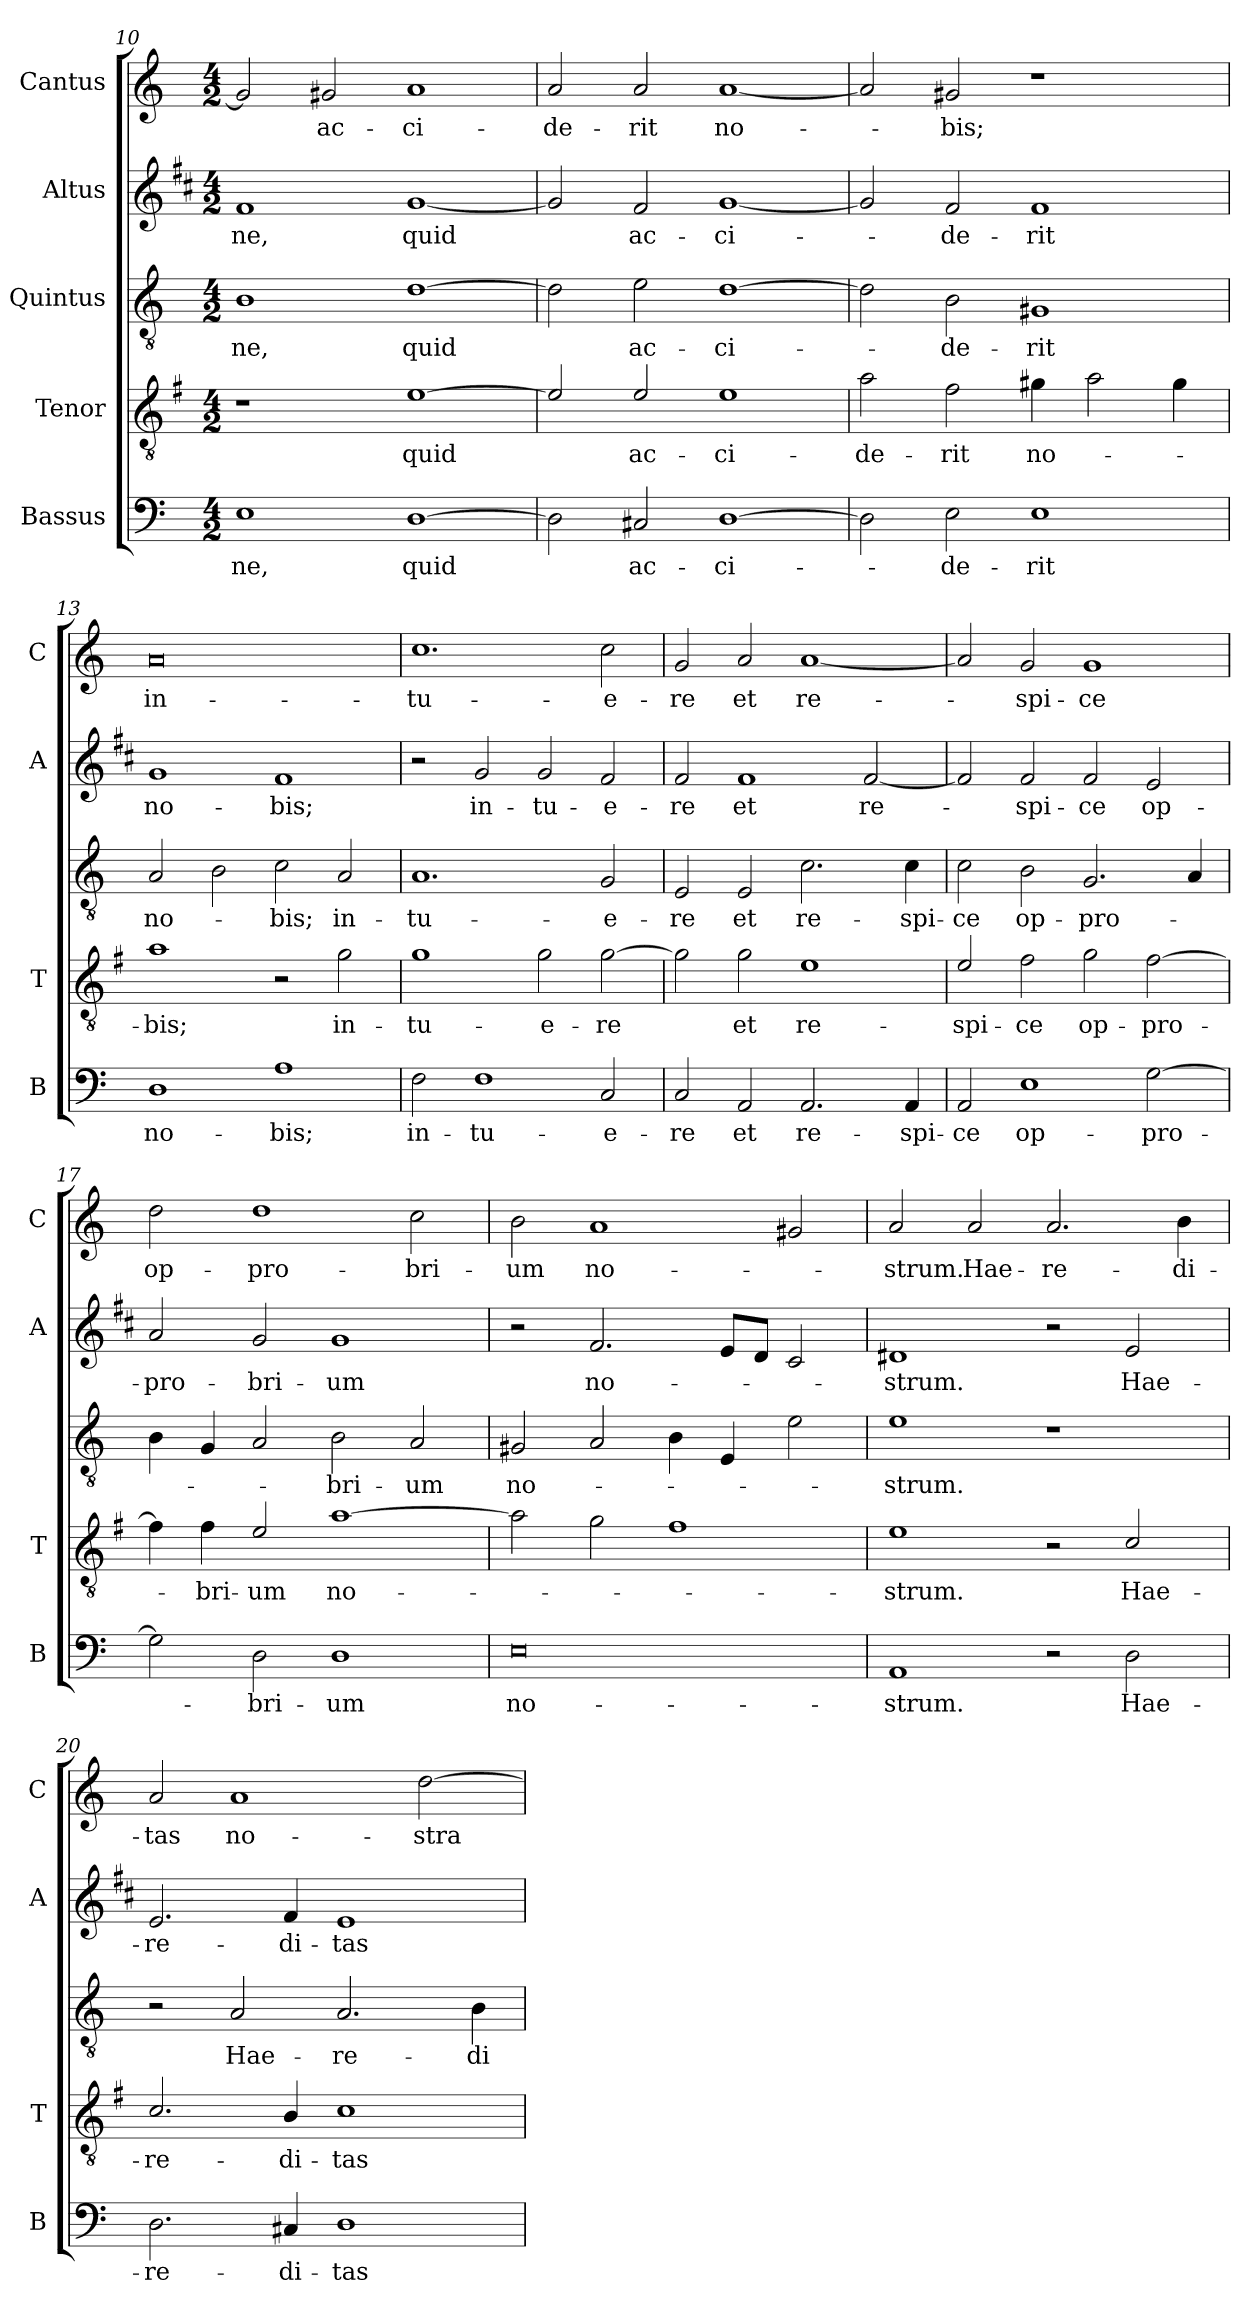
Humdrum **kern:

**kern	**text	**kern	**text	**kern	**text	**kern	**text	**kern	**text
*part5	*part5	*part4	*part4	*part3	*part3	*part2	*part2	*part1	*part1
*staff5	*staff5	*staff4	*staff4	*staff3	*staff3	*staff2	*staff2	*staff1	*staff1
*I"Bassus	*	*I"Tenor	*	*I"Quintus	*	*I"Altus	*	*I"Cantus	*
*I'B	*	*I'T	*	*	*	*I'A	*	*I'C	*
*clefF4	*	*clefGv2	*	*clefGv2	*	*clefG2	*	*clefG2	*
*	*	*ITrd4c7	*	*	*	*ITrd1c2	*	*	*
*k[]	*	*k[]	*	*k[]	*	*k[]	*	*k[]	*
*C:	*	*C:	*	*C:	*	*C:	*	*C:	*
*M4/2	*	*M4/2	*	*M4/2	*	*M4/2	*	*M4/2	*
=10	=10	=10	=10	=10	=10	=10	=10	=10	=10
!	!LO:LY:b	!	!	!	!LO:LY:b	!	!LO:LY:b	!	!
1E	-ne,	1r	.	1B	-ne,	1e	-ne,	2g#/]	.
!	!	!	!	!	!	!	!	!	!LO:LY:b
.	.	.	.	.	.	.	.	2g#X/	ac-
!	!LO:LY:b	!	!LO:LY:b	!	!LO:LY:b	!	!LO:LY:b	!	!LO:LY:b
[1D	quid	[1A	quid	[1d	quid	[1f	quid	1a	-ci-
!!LO:PB:g=z
=11	=11	=11	=11	=11	=11	=11	=11	=11	=11
!	!	!	!	!	!	!	!	!	!LO:LY:b
2D\]	.	2A/]	.	2d\]	.	2f/]	.	2a/	-de-
!	!LO:LY:b	!	!LO:LY:b	!	!LO:LY:b	!	!LO:LY:b	!	!LO:LY:b
2C#X/	ac-	2A/	ac-	2e\	ac-	2e/	ac-	2a/	-rit
!	!LO:LY:b	!	!LO:LY:b	!	!LO:LY:b	!	!LO:LY:b	!	!LO:LY:b
[1D	-ci-	1A	-ci-	[1d	-ci-	[1f	-ci-	[1a	no-
=12	=12	=12	=12	=12	=12	=12	=12	=12	=12
!	!	!	!LO:LY:b	!	!	!	!	!	!
2D\]	.	2d\	-de-	2d\]	.	2f/]	.	2a/]	.
!	!LO:LY:b	!	!LO:LY:b	!	!LO:LY:b	!	!LO:LY:b	!	!LO:LY:b
2E\	-de-	2B\	-rit	2B\	-de-	2e/	-de-	2g#X/	-bis;
!	!LO:LY:b	!	!LO:LY:b	!	!LO:LY:b	!	!LO:LY:b	!	!
1E	-rit	4c#X\	no-	1G#X	-rit	1e	-rit	1r	.
.	.	2d\	.	.	.	.	.	.	.
.	.	4c#\	.	.	.	.	.	.	.
=13	=13	=13	=13	=13	=13	=13	=13	=13	=13
!	!LO:LY:b	!	!LO:LY:b	!	!LO:LY:b	!	!LO:LY:b	!	!LO:LY:b
1D	no-	1d	-bis;	2A/	no-	1f	no-	0a	in-
.	.	.	.	2B\	.	.	.	.	.
!	!LO:LY:b	!	!	!	!LO:LY:b	!	!LO:LY:b	!	!
1A	-bis;	2r	.	2c\	-bis;	1e	-bis;	.	.
!	!	!	!LO:LY:b	!	!LO:LY:b	!	!	!	!
.	.	2c\	in-	2A/	in-	.	.	.	.
=14	=14	=14	=14	=14	=14	=14	=14	=14	=14
!	!LO:LY:b	!	!LO:LY:b	!	!LO:LY:b	!	!	!	!LO:LY:b
2F\	in-	1c	-tu-	1.A	-tu-	2r	.	1.cc	-tu-
!	!LO:LY:b	!	!	!	!	!	!LO:LY:b	!	!
1F	-tu-	.	.	.	.	2f/	in-	.	.
!	!	!	!LO:LY:b	!	!	!	!LO:LY:b	!	!
.	.	2c\	-e-	.	.	2f/	-tu-	.	.
!	!LO:LY:b	!	!LO:LY:b	!	!LO:LY:b	!	!LO:LY:b	!	!LO:LY:b
2C/	-e-	[2c\	-re	2G/	-e-	2e/	-e-	2cc\	-e-
=15	=15	=15	=15	=15	=15	=15	=15	=15	=15
!	!LO:LY:b	!	!	!	!LO:LY:b	!	!LO:LY:b	!	!LO:LY:b
2C/	-re	2c\]	.	2E/	-re	2e/	-re	2g/	-re
!	!LO:LY:b	!	!LO:LY:b	!	!LO:LY:b	!	!LO:LY:b	!	!LO:LY:b
2AA/	et	2c\	et	2E/	et	1e	et	2a/	et
!	!LO:LY:b	!	!LO:LY:b	!	!LO:LY:b	!	!	!	!LO:LY:b
2.AA/	re-	1A	re-	2.c\	re-	.	.	[1a	re-
!	!	!	!	!	!	!	!LO:LY:b	!	!
.	.	.	.	.	.	[2e/	re-	.	.
!	!LO:LY:b	!	!	!	!LO:LY:b	!	!	!	!
4AA/	-spi-	.	.	4c\	-spi-	.	.	.	.
!!LO:LB:g=z
=16	=16	=16	=16	=16	=16	=16	=16	=16	=16
!	!LO:LY:b	!	!LO:LY:b	!	!LO:LY:b	!	!	!	!
2AA/	-ce	2A/	-spi-	2c\	-ce	2e/]	.	2a/]	.
!	!LO:LY:b	!	!LO:LY:b	!	!LO:LY:b	!	!LO:LY:b	!	!LO:LY:b
1E	op-	2B\	-ce	2B\	op-	2e/	-spi-	2g/	-spi-
!	!	!	!LO:LY:b	!	!LO:LY:b	!	!LO:LY:b	!	!LO:LY:b
.	.	2c\	op-	2.G/	-pro-	2e/	-ce	1g	-ce
!	!LO:LY:b	!	!LO:LY:b	!	!	!	!LO:LY:b	!	!
[2G\	-pro-	[2B\	-pro-	.	.	2d/	op-	.	.
.	.	.	.	4A/	.	.	.	.	.
=17	=17	=17	=17	=17	=17	=17	=17	=17	=17
!	!	!	!	!	!	!	!LO:LY:b	!	!LO:LY:b
2G\]	.	4B\]	.	4B\	.	2g/	-pro-	2dd\	op-
!	!	!	!LO:LY:b	!	!	!	!	!	!
.	.	4B\	-bri-	4G/	.	.	.	.	.
!	!LO:LY:b	!	!LO:LY:b	!	!	!	!LO:LY:b	!	!LO:LY:b
2D\	-bri-	2A/	-um	2A/	.	2f/	-bri-	1dd	-pro-
!	!LO:LY:b	!	!LO:LY:b	!	!LO:LY:b	!	!LO:LY:b	!	!
1D	-um	[1d	no-	2B\	-bri-	1f	-um	.	.
!	!	!	!	!	!LO:LY:b	!	!	!	!LO:LY:b
.	.	.	.	2A/	-um	.	.	2cc\	-bri-
=18	=18	=18	=18	=18	=18	=18	=18	=18	=18
!	!LO:LY:b	!	!	!	!LO:LY:b	!	!	!	!LO:LY:b
0E	no-	2d\]	.	2G#X/	no-	2r	.	2b\	-um
!	!	!	!	!	!	!	!LO:LY:b	!	!LO:LY:b
.	.	2c\	.	2A/	.	2.e/	no-	1a	no-
.	.	1B	.	4B\	.	.	.	.	.
.	.	.	.	4E/	.	8d/L	.	.	.
.	.	.	.	.	.	8c/J	.	.	.
.	.	.	.	2e\	.	2B/	.	2g#X/	.
=19	=19	=19	=19	=19	=19	=19	=19	=19	=19
!	!LO:LY:b	!	!LO:LY:b	!	!LO:LY:b	!	!LO:LY:b	!	!LO:LY:b
1AA	-strum.	1A	-strum.	1e	-strum.	1c#X	-strum.	2a/	-strum.
!	!	!	!	!	!	!	!	!	!LO:LY:b
.	.	.	.	.	.	.	.	2a/	Hae-
!	!	!	!	!	!	!	!	!	!LO:LY:b
2r	.	2r	.	1r	.	2r	.	2.a/	-re-
!	!LO:LY:b	!	!LO:LY:b	!	!	!	!LO:LY:b	!	!
2D\	Hae-	2F/	Hae-	.	.	2d/	Hae-	.	.
!	!	!	!	!	!	!	!	!	!LO:LY:b
.	.	.	.	.	.	.	.	4b\	-di-
=20	=20	=20	=20	=20	=20	=20	=20	=20	=20
!	!LO:LY:b	!	!LO:LY:b	!	!	!	!LO:LY:b	!	!LO:LY:b
2.D\	-re-	2.F/	-re-	2r	.	2.d/	-re-	2a/	-tas
!	!	!	!	!	!LO:LY:b	!	!	!	!LO:LY:b
.	.	.	.	2A/	Hae-	.	.	1a	no-
!	!LO:LY:b	!	!LO:LY:b	!	!	!	!LO:LY:b	!	!
4C#X/	-di-	4E/	-di-	.	.	4e/	-di-	.	.
!	!LO:LY:b	!	!LO:LY:b	!	!LO:LY:b	!	!LO:LY:b	!	!
1D	-tas	1F	-tas	2.A/	-re-	1d	-tas	.	.
!	!	!	!	!	!	!	!	!	!LO:LY:b
.	.	.	.	.	.	.	.	[2dd\	-stra
!	!	!	!	!	!LO:LY:b	!	!	!	!
.	.	.	.	4B\	-di-	.	.	.	.
=	=	=	=	=	=	=	=	=	=
*-	*-	*-	*-	*-	*-	*-	*-	*-	*-
